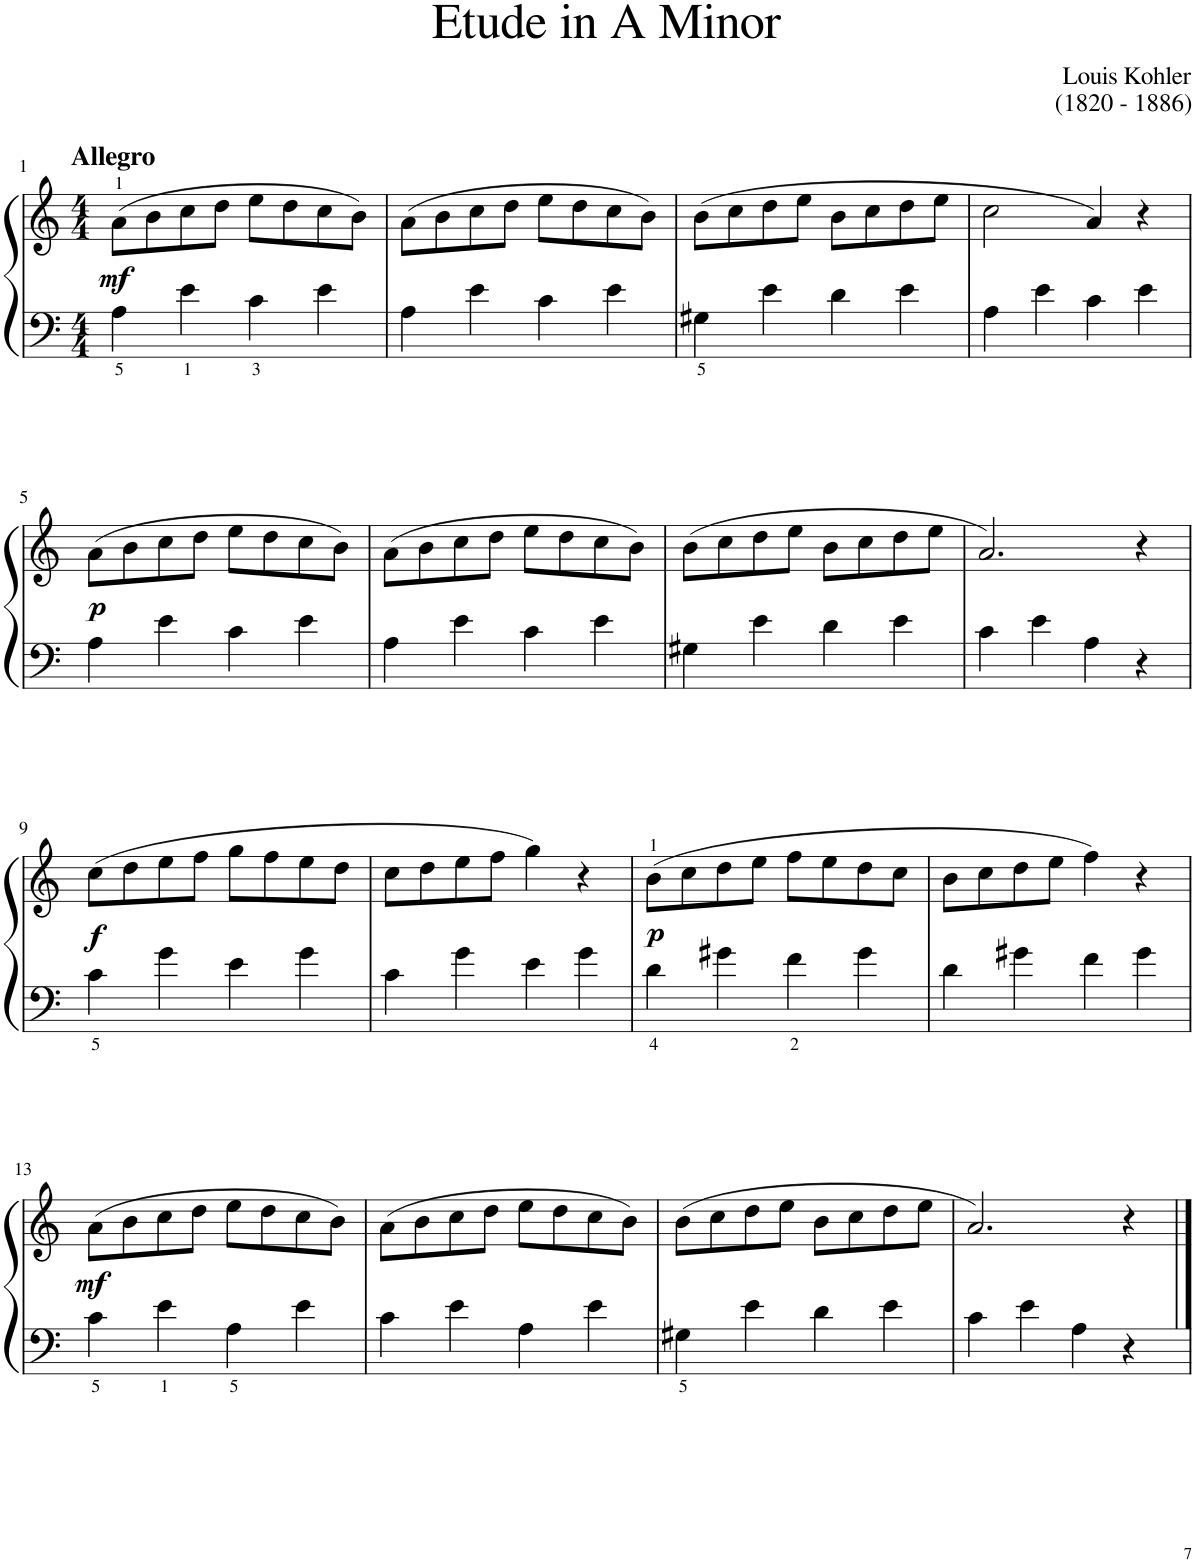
**kern	**kern	**dynam
*part1	*part1	*part1
*staff2	*staff1	*staff1/2
*I"Piano	*	*
*I'Pno	*	*
!!LO:PB:g=z
*clefF4	*clefG2	*
*k[]	*k[]	*
*M4/4	*M4/4	*
=1	=1	=1
!	!LO:TX:a:B:t=Allegro	!
!	!	!LO:DY:b
4A\	(8a\L	mf
.	8b\	.
4e\	8cc\	.
.	8dd\J	.
4c\	8ee\L	.
.	8dd\	.
4e\	8cc\	.
.	8b\J)	.
=2	=2	=2
4A\	(8a\L	.
.	8b\	.
4e\	8cc\	.
.	8dd\J	.
4c\	8ee\L	.
.	8dd\	.
4e\	8cc\	.
.	8b\J)	.
=3	=3	=3
4G#X\	(8b\L	.
.	8cc\	.
4e\	8dd\	.
.	8ee\J	.
4d\	8b\L	.
.	8cc\	.
4e\	8dd\	.
.	8ee\J	.
=4	=4	=4
4A\	2cc\	.
4e\	.	.
4c\	4a/)	.
4e\	4r	.
!!LO:LB:g=z
=5	=5	=5
!	!	!LO:DY:b
4A\	(8a\L	p
.	8b\	.
4e\	8cc\	.
.	8dd\J	.
4c\	8ee\L	.
.	8dd\	.
4e\	8cc\	.
.	8b\J)	.
=6	=6	=6
4A\	(8a\L	.
.	8b\	.
4e\	8cc\	.
.	8dd\J	.
4c\	8ee\L	.
.	8dd\	.
4e\	8cc\	.
.	8b\J)	.
=7	=7	=7
4G#X\	(8b\L	.
.	8cc\	.
4e\	8dd\	.
.	8ee\J	.
4d\	8b\L	.
.	8cc\	.
4e\	8dd\	.
.	8ee\J	.
=8	=8	=8
4c\	2.a/)	.
4e\	.	.
4A\	.	.
4r	4r	.
!!LO:LB:g=z
=9	=9	=9
!	!	!LO:DY:b
4c\	(8cc\L	f
.	8dd\	.
4g\	8ee\	.
.	8ff\J	.
4e\	8gg\L	.
.	8ff\	.
4g\	8ee\	.
.	8dd\J	.
=10	=10	=10
4c\	8cc\L	.
.	8dd\	.
4g\	8ee\	.
.	8ff\J	.
4e\	4gg\)	.
4g\	4r	.
=11	=11	=11
!	!	!LO:DY:b
4d\	(8b\L	p
.	8cc\	.
4g#X\	8dd\	.
.	8ee\J	.
4f\	8ff\L	.
.	8ee\	.
4g#\	8dd\	.
.	8cc\J	.
=12	=12	=12
4d\	8b\L	.
.	8cc\	.
4g#X\	8dd\	.
.	8ee\J	.
4f\	4ff\)	.
4g#\	4r	.
!!LO:LB:g=z
=13	=13	=13
!	!	!LO:DY:b
4c\	(8a\L	mf
.	8b\	.
4e\	8cc\	.
.	8dd\J	.
4A\	8ee\L	.
.	8dd\	.
4e\	8cc\	.
.	8b\J)	.
=14	=14	=14
4c\	(8a\L	.
.	8b\	.
4e\	8cc\	.
.	8dd\J	.
4A\	8ee\L	.
.	8dd\	.
4e\	8cc\	.
.	8b\J)	.
=15	=15	=15
4G#X\	(8b\L	.
.	8cc\	.
4e\	8dd\	.
.	8ee\J	.
4d\	8b\L	.
.	8cc\	.
4e\	8dd\	.
.	8ee\J	.
=16	=16	=16
4c\	2.a/)	.
4e\	.	.
4A\	.	.
4r	4r	.
==	==	==
*-	*-	*-
